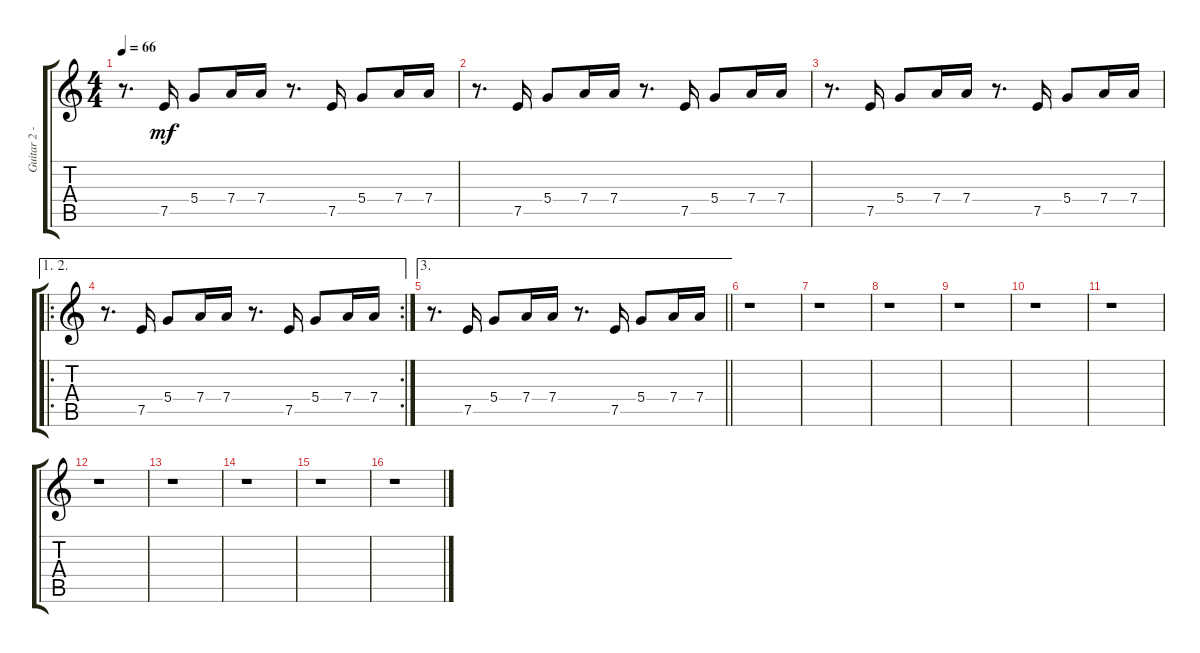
\track ("Guitar 2 - (w/ envelope filter)   (Aston" "Guitar 2 -") {instrument electricguitarclean}
\staff {score tabs}
\tuning (E4 B3 G3 D3 A2 E2) {hide}
\ts (4 4)
\tempo 66
\clef g2
\ks c
r.8{d dy mf instrument electricguitarclean} 7.5.16 5.4.8 7.4.16 7.4.16 r.8{d} 7.5.16 5.4.8 7.4.16 7.4.16 |
r.8{d} 7.5.16 5.4.8 7.4.16 7.4.16 r.8{d} 7.5.16 5.4.8 7.4.16 7.4.16 |
r.8{d} 7.5.16 5.4.8 7.4.16 7.4.16 r.8{d} 7.5.16 5.4.8 7.4.16 7.4.16 |
\ae (1 2)
\ro
\rc 2
r.8{d} 7.5.16 5.4.8 7.4.16 7.4.16 r.8{d} 7.5.16 5.4.8 7.4.16 7.4.16 |
\ae 3
\barLineRight lightlight
r.8{d} 7.5.16 5.4.8 7.4.16 7.4.16 r.8{d} 7.5.16 5.4.8 7.4.16 7.4.16 |
r.1 |
r.1 |
r.1 |
r.1 |
r.1 |
r.1 |
r.1 |
r.1 |
r.1 |
r.1 |
r.1
